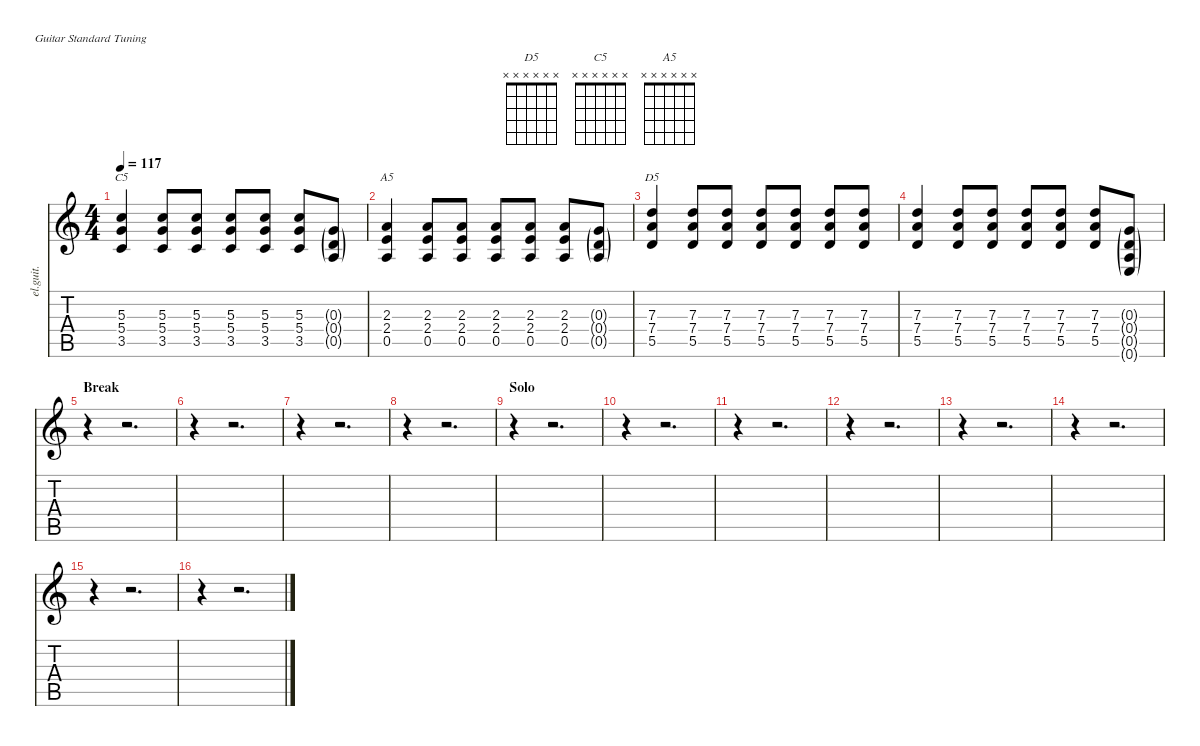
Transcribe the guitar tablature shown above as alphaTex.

\defaultSystemsLayout 4
\hideDynamics
\bracketExtendMode nobrackets
\otherSystemsTrackNameOrientation horizontal
\track ("Rivers Cuomo - Guitar (Studio)" "el.guit.") {instrument electricguitarclean}
\staff {score tabs}
\tuning (E4 B3 G3 D3 A2 E2)
\chord ("D5" x x x x x x)
\chord ("C5" x x x x x x)
\chord ("A5" x x x x x x)
\ts (4 4)
\tempo 117
\clef g2
\ks c
(5.3 5.4 3.5).4{ch "C5" dy f beam Up} (5.3 5.4 3.5).8{beam Up} (5.3 5.4 3.5).8{dy mf beam Up} (5.3 5.4 3.5).8{dy f beam Up} (5.3 5.4 3.5).8{dy mf beam Up} (5.3 5.4 3.5).8{dy f beam Up} (0.3{g} 0.4{g} 0.5{g}).8{beam Up} |
(2.3 2.4 0.5).4{ch "A5" beam Up} (2.3 2.4 0.5).8{beam Up} (2.3 2.4 0.5).8{dy mf beam Up} (2.3 2.4 0.5).8{dy f beam Up} (2.3 2.4 0.5).8{dy mf beam Up} (2.3 2.4 0.5).8{dy f beam Up} (0.3{g} 0.4{g} 0.5{g}).8{beam Up} |
(7.3 7.4 5.5).4{ch "D5" beam Up} (7.3 7.4 5.5).8{beam Up} (7.3 7.4 5.5).8{dy mf beam Up} (7.3 7.4 5.5).8{dy f beam Up} (7.3 7.4 5.5).8{dy mf beam Up} (7.3 7.4 5.5).8{dy f beam Up} (7.3 7.4 5.5).8{dy mf beam Up} |
(7.3 7.4 5.5).4{dy f beam Up} (7.3 7.4 5.5).8{beam Up} (7.3 7.4 5.5).8{dy mf beam Up} (7.3 7.4 5.5).8{dy f beam Up} (7.3 7.4 5.5).8{dy mf beam Up} (7.3 7.4 5.5).8{dy f beam Up} (0.3{g} 0.4{g} 0.5{g} 0.6{g}).8{beam Up} |
\section ("" "Break")
r.4{beam Down} r.2{d beam Down} |
r.4{beam Down} r.2{d beam Down} |
r.4{beam Down} r.2{d beam Down} |
r.4{beam Down} r.2{d beam Down} |
\section ("" "Solo")
r.4{beam Down} r.2{d beam Down} |
r.4{beam Down} r.2{d beam Down} |
r.4{beam Down} r.2{d beam Down} |
r.4{beam Down} r.2{d beam Down} |
r.4{beam Down} r.2{d beam Down} |
r.4{beam Down} r.2{d beam Down} |
r.4{beam Down} r.2{d beam Down} |
r.4{beam Down} r.2{d beam Down}
